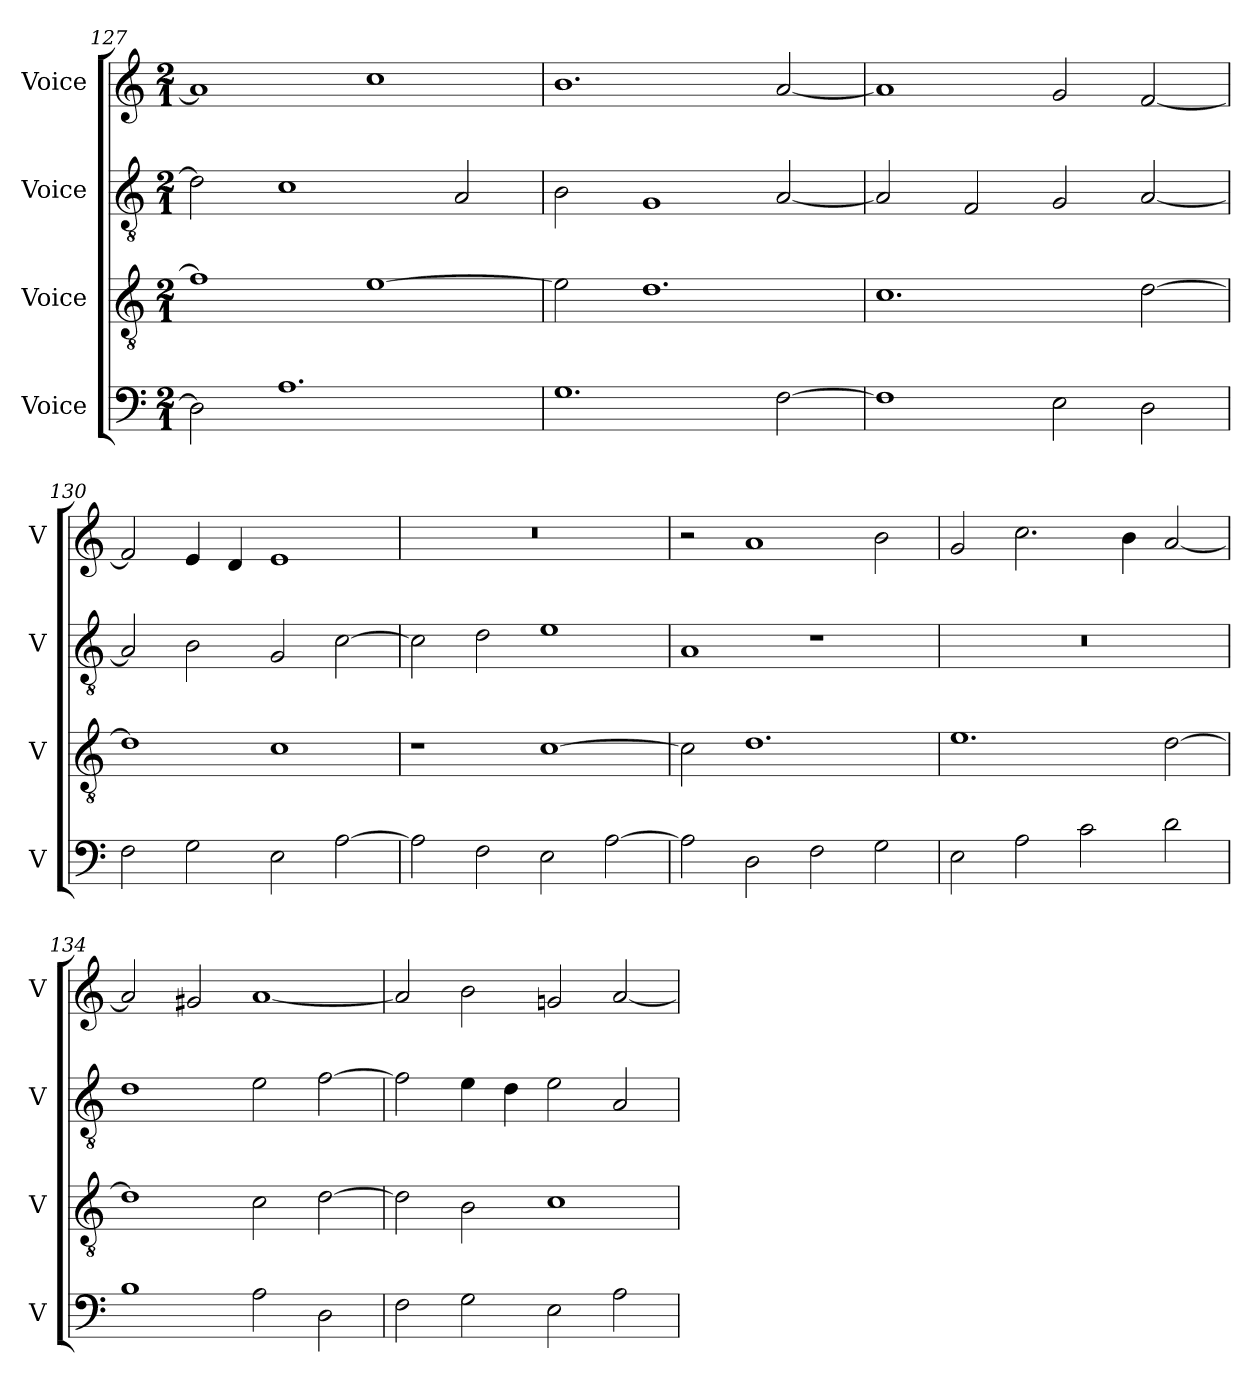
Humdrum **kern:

**kern	**kern	**kern	**kern
*part4	*part3	*part2	*part1
*staff4	*staff3	*staff2	*staff1
*I"Voice	*I"Voice	*I"Voice	*I"Voice
*I'V	*I'V	*I'V	*I'V
*clefF4	*clefGv2	*clefGv2	*clefG2
*k[]	*k[]	*k[]	*k[]
*M2/1	*M2/1	*M2/1	*M2/1
=127	=127	=127	=127
2D\]	1f]	2d\]	1a]
1.A	.	1c	.
.	[1e	.	1cc
.	.	2A/	.
=128	=128	=128	=128
1.G	2e\]	2B\	1.b
.	1.d	1G	.
[2F\	.	[2A/	[2a/
!!LO:LB:g=z
=129	=129	=129	=129
1F]	1.c	2A/]	1a]
.	.	2F/	.
2E\	.	2G/	2g/
2D\	[2d\	[2A/	[2f/
=130	=130	=130	=130
2F\	1d]	2A/]	2f/]
2G\	.	2B\	4e/
.	.	.	4d/
2E\	1c	2G/	1e
[2A\	.	[2c\	.
=131	=131	=131	=131
2A\]	1r	2c\]	0r
2F\	.	2d\	.
2E\	[1c	1e	.
[2A\	.	.	.
=132	=132	=132	=132
2A\]	2c\]	1A	2r
2D\	1.d	.	1a
2F\	.	1r	.
2G\	.	.	2b\
!!LO:PB:g=z
=133	=133	=133	=133
2E\	1.e	0r	2g/
2A\	.	.	2.cc\
2c\	.	.	.
.	.	.	4b\
2d\	[2d\	.	[2a/
=134	=134	=134	=134
1B	1d]	1d	2a/]
.	.	.	2g#X/
2A\	2c\	2e\	[1a
2D\	[2d\	[2f\	.
=135	=135	=135	=135
2F\	2d\]	2f\]	2a/]
2G\	2B\	4e\	2b\
.	.	4d\	.
2E\	1c	2e\	2gn/
2A\	.	2A/	[2a/
=	=	=	=
*-	*-	*-	*-
